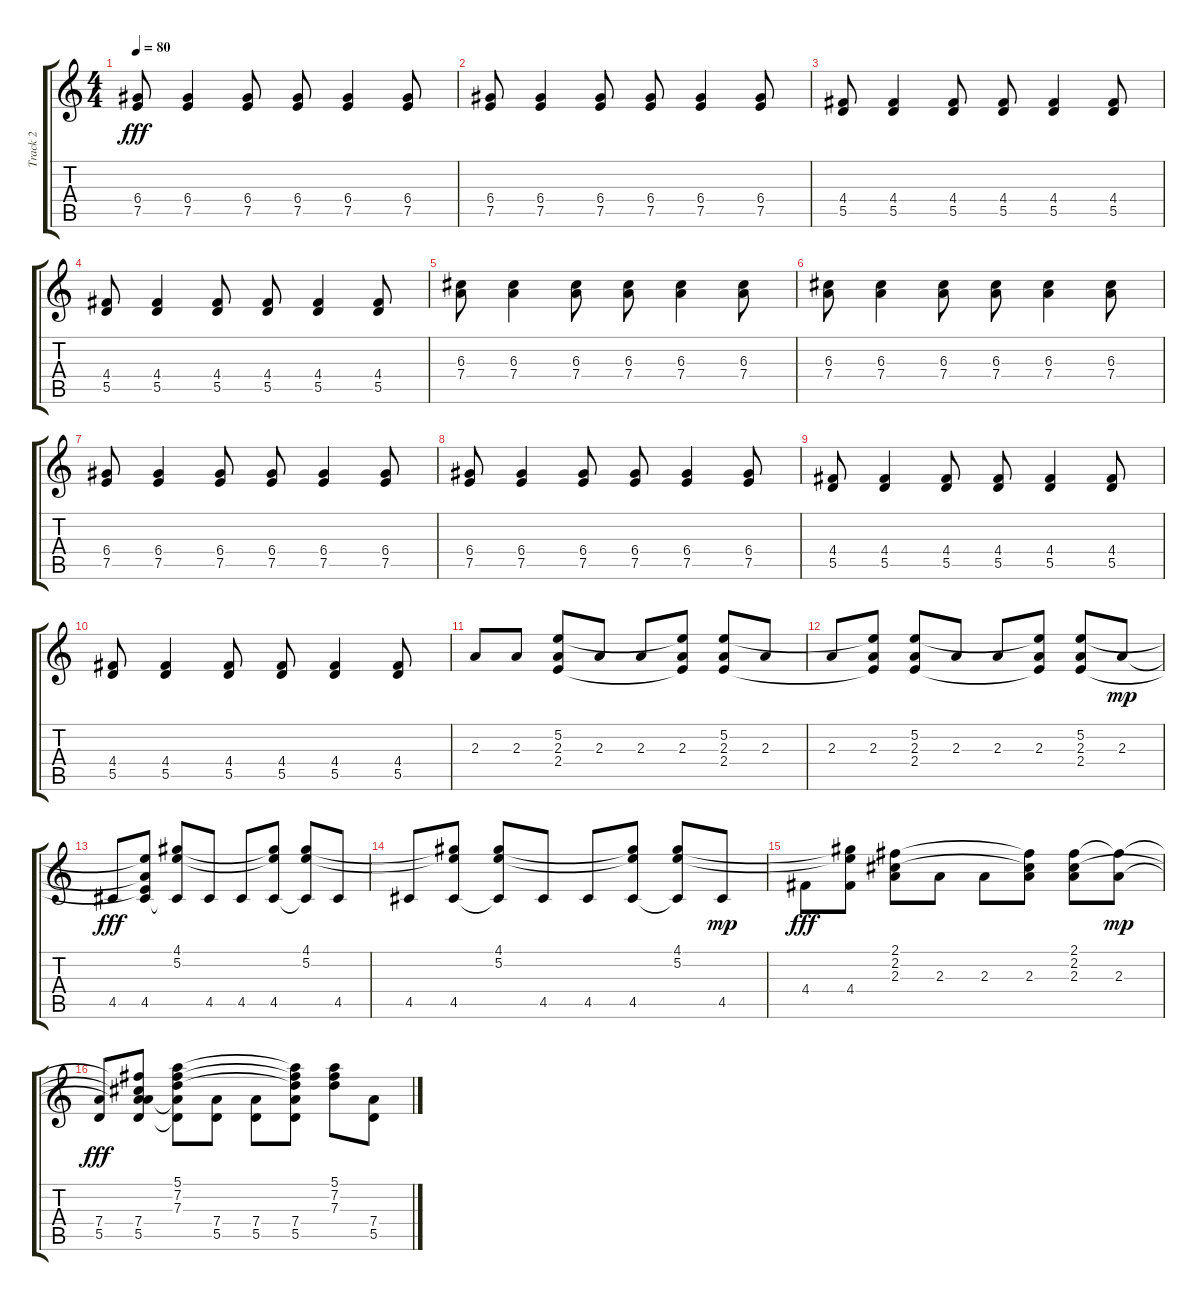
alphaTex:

\track ("Track 2" "Track 2") {instrument electricguitarclean}
\staff {score tabs}
\tuning (E4 B3 G3 D3 A2 E2) {hide}
\ts (4 4)
\tempo 80
\clef g2
\ks c
(6.4 7.5).8{dy fff} (6.4 7.5).4 (6.4 7.5).8 (6.4 7.5).8 (6.4 7.5).4 (6.4 7.5).8 |
(6.4 7.5).8 (6.4 7.5).4 (6.4 7.5).8 (6.4 7.5).8 (6.4 7.5).4 (6.4 7.5).8 |
(4.4 5.5).8 (4.4 5.5).4 (4.4 5.5).8 (4.4 5.5).8 (4.4 5.5).4 (4.4 5.5).8 |
(4.4 5.5).8 (4.4 5.5).4 (4.4 5.5).8 (4.4 5.5).8 (4.4 5.5).4 (4.4 5.5).8 |
(6.3 7.4).8 (6.3 7.4).4 (6.3 7.4).8 (6.3 7.4).8 (6.3 7.4).4 (6.3 7.4).8 |
(6.3 7.4).8 (6.3 7.4).4 (6.3 7.4).8 (6.3 7.4).8 (6.3 7.4).4 (6.3 7.4).8 |
(6.4 7.5).8 (6.4 7.5).4 (6.4 7.5).8 (6.4 7.5).8 (6.4 7.5).4 (6.4 7.5).8 |
(6.4 7.5).8 (6.4 7.5).4 (6.4 7.5).8 (6.4 7.5).8 (6.4 7.5).4 (6.4 7.5).8 |
(4.4 5.5).8 (4.4 5.5).4 (4.4 5.5).8 (4.4 5.5).8 (4.4 5.5).4 (4.4 5.5).8 |
(4.4 5.5).8 (4.4 5.5).4 (4.4 5.5).8 (4.4 5.5).8 (4.4 5.5).4 (4.4 5.5).8 |
2.3.8 2.3.8 (5.2 2.3 2.4).8 2.3.8 2.3.8 (5.2{t} 2.3 2.4{t}).8 (5.2 2.3 2.4).8 2.3.8 |
2.3.8 (5.2{t} 2.3 2.4{t}).8 (5.2 2.3 2.4).8 2.3.8 2.3.8 (5.2{t} 2.3 2.4{t}).8 (5.2 2.3 2.4).8 2.3.8{dy mp} |
4.5.8{dy fff} (5.2{t} 2.3{t} 2.4{t} 4.5).8 (4.1 5.2 4.5{t}).8 4.5.8 4.5.8 (4.1{t} 5.2{t} 4.5).8 (4.1 5.2 4.5{t}).8 4.5.8 |
4.5.8 (4.1{t} 5.2{t} 4.5).8 (4.1 5.2 4.5{t}).8 4.5.8 4.5.8 (4.1{t} 5.2{t} 4.5).8 (4.1 5.2 4.5{t}).8 4.5.8{dy mp} |
4.4.8{dy fff} (4.1{t} 5.2{t} 4.4).8 (2.1 2.2 2.3).8 2.3.8 2.3.8 (2.1{t} 2.2{t} 2.3).8 (2.1 2.2 2.3).8 (2.1{t} 2.3).8{dy mp} |
(7.4 5.5).8{dy fff} (2.1{t} 2.2{t} 2.3{t} 7.4 5.5).8 (5.1 7.2 7.3 7.4{t} 5.5{t}).8 (7.4 5.5).8 (7.4 5.5).8 (5.1{t} 7.2{t} 7.3{t} 7.4 5.5).8 (5.1 7.2 7.3).8 (7.4 5.5).8
